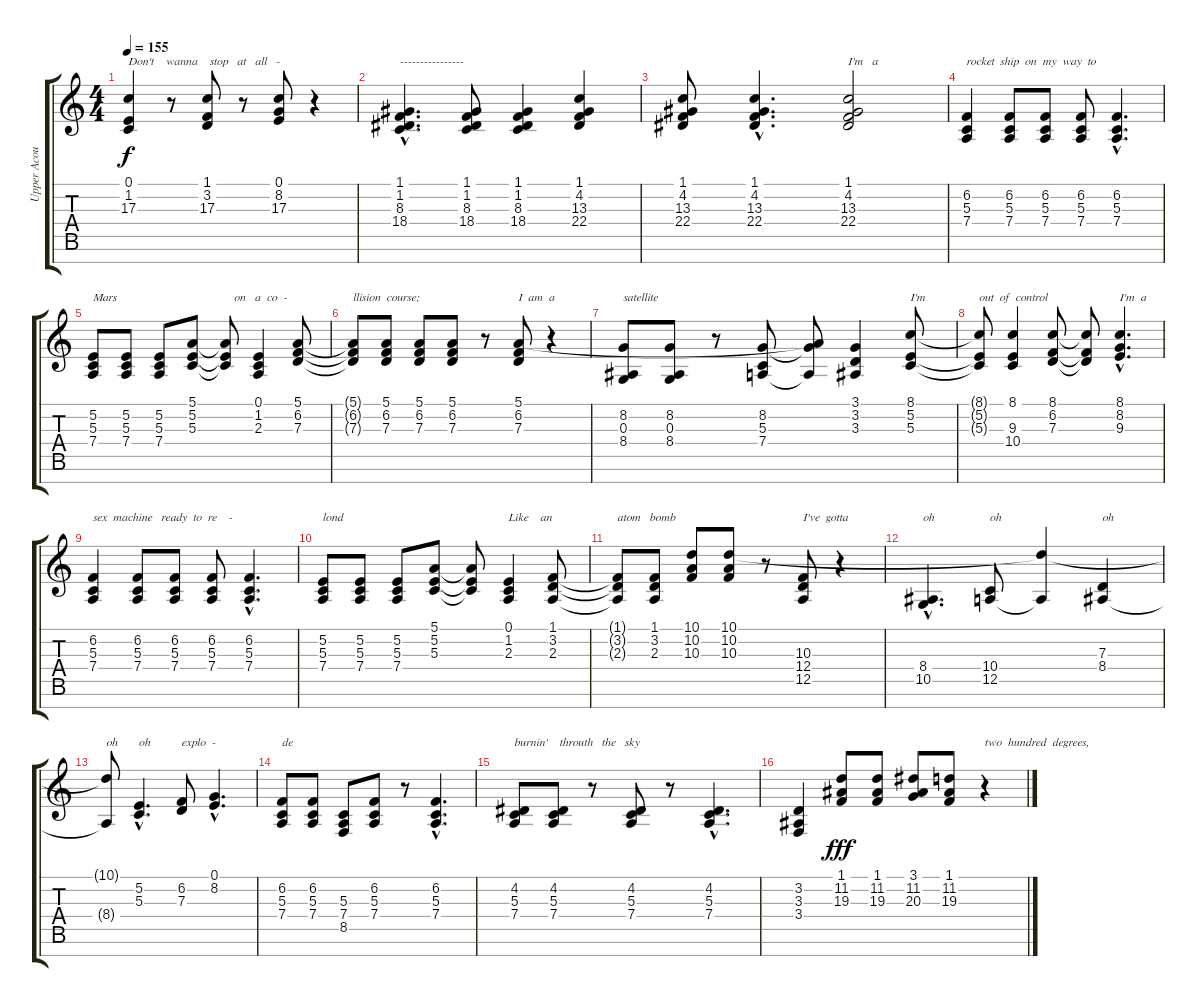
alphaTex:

\track ("Upper Acoustic Piano" "Upper Acou") {instrument acousticgrandpiano}
\staff {score tabs}
\tuning (E4 B3 G3 D3 A2 E2 B1) {hide}
\ts (4 4)
\tempo 155
\clef g2
\ks c
(0.1 1.2 17.3).4{txt "Don't    wanna    stop   at   all   - " dy f} r.8 (1.1 3.2 17.3).8 r.8 (0.1 8.2 17.3).8 r.4 |
(1.1{hac} 1.2{hac} 8.3{hac} 18.4{hac}).4{d txt "----------------"} (1.1 1.2 8.3 18.4).8 (1.1 1.2 8.3 18.4).4 (1.1 4.2 13.3 22.4).4 |
(1.1 4.2 13.3 22.4).8 (1.1{hac} 4.2{hac} 13.3{hac} 22.4{hac}).4{d} (1.1 4.2 13.3 22.4).2{txt "I'm   a"} |
(6.2 5.3 7.4).4{txt "rocket  ship  on  my  way  to"} (6.2 5.3 7.4).8 (6.2 5.3 7.4).8 (6.2 5.3 7.4).8 (6.2{hac} 5.3{hac} 7.4{hac}).4{d} |
(5.2 5.3 7.4).8{txt "Mars"} (5.2 5.3 7.4).8 (5.2 5.3 7.4).8 (5.1 5.2 5.3).8 (5.1{t} 5.2{t} 5.3{t}).8{txt "   on   a  co  - "} (0.1 1.2 2.3).4 (5.1 6.2 7.3).8 |
(5.1{t} 6.2{t} 7.3{t}).8{txt "llision  course;"} (5.1 6.2 7.3).8 (5.1 6.2 7.3).8 (5.1 6.2 7.3).8 r.8 (5.1 6.2 7.3).8{txt "I  am  a"} r.4 |
(8.2 0.3 8.4).8{txt "satellite"} (8.2 0.3 8.4).8 r.8 (8.2 5.3 7.4).8 (5.1{t} 8.2{t} 7.4{t}).8 (3.1 3.2 3.3).4 (8.1 5.2 5.3).8{txt "I'm"} |
(8.1{t} 5.2{t} 5.3{t}).8{txt "out  of  control"} (8.1 9.3 10.4).4 (8.1 6.2 7.3).8 (8.1{t} 6.2{t} 7.3{t}).8 (8.1{hac} 8.2{hac} 9.3{hac}).4{d txt "I'm  a"} |
(6.2 5.3 7.4).4{txt "sex  machine   ready  to  re    -"} (6.2 5.3 7.4).8 (6.2 5.3 7.4).8 (6.2 5.3 7.4).8 (6.2{hac} 5.3{hac} 7.4{hac}).4{d} |
(5.2 5.3 7.4).8{txt "lond     "} (5.2 5.3 7.4).8 (5.2 5.3 7.4).8 (5.1 5.2 5.3).8 (5.1{t} 5.2{t} 5.3{t}).8 (0.1 1.2 2.3).4{txt "Like    an"} (1.1 3.2 2.3).8 |
(1.1{t} 3.2{t} 2.3{t}).8{txt "atom   bomb"} (1.1 3.2 2.3).8 (10.1 10.2 10.3).8 (10.1 10.2 10.3).8 r.8 (10.3 12.4 12.5).8{txt "I've  gotta"} r.4 |
(8.4{hac} 10.5{hac}).4{d txt "oh"} (10.4 12.5).8{txt "oh"} (10.1{t} 12.5{t}).4 (7.3 8.4).4{txt "oh"} |
(10.1{t} 8.4{t}).8{txt "oh"} (5.2{hac} 5.3{hac}).4{d txt "oh"} (6.2 7.3).8{txt "explo  - "} (0.1{hac} 8.2{hac}).4{d} |
(6.2 5.3 7.4).8{txt "de"} (6.2 5.3 7.4).8 (5.3 7.4 8.5).8 (6.2 5.3 7.4).8 r.8 (6.2{hac} 5.3{hac} 7.4{hac}).4{d} |
(4.2 5.3 7.4).8{txt "burnin'    throuth   the   sky"} (4.2 5.3 7.4).8 r.8 (4.2 5.3 7.4).8 r.8 (4.2{hac} 5.3{hac} 7.4{hac}).4{d} |
(3.2 3.3 3.4).4 (1.1 11.2 19.3).8{dy fff} (1.1 11.2 19.3).8 (3.1 11.2 20.3).8 (1.1 11.2 19.3).8 r.4{txt "two  hundred  degrees,"}
